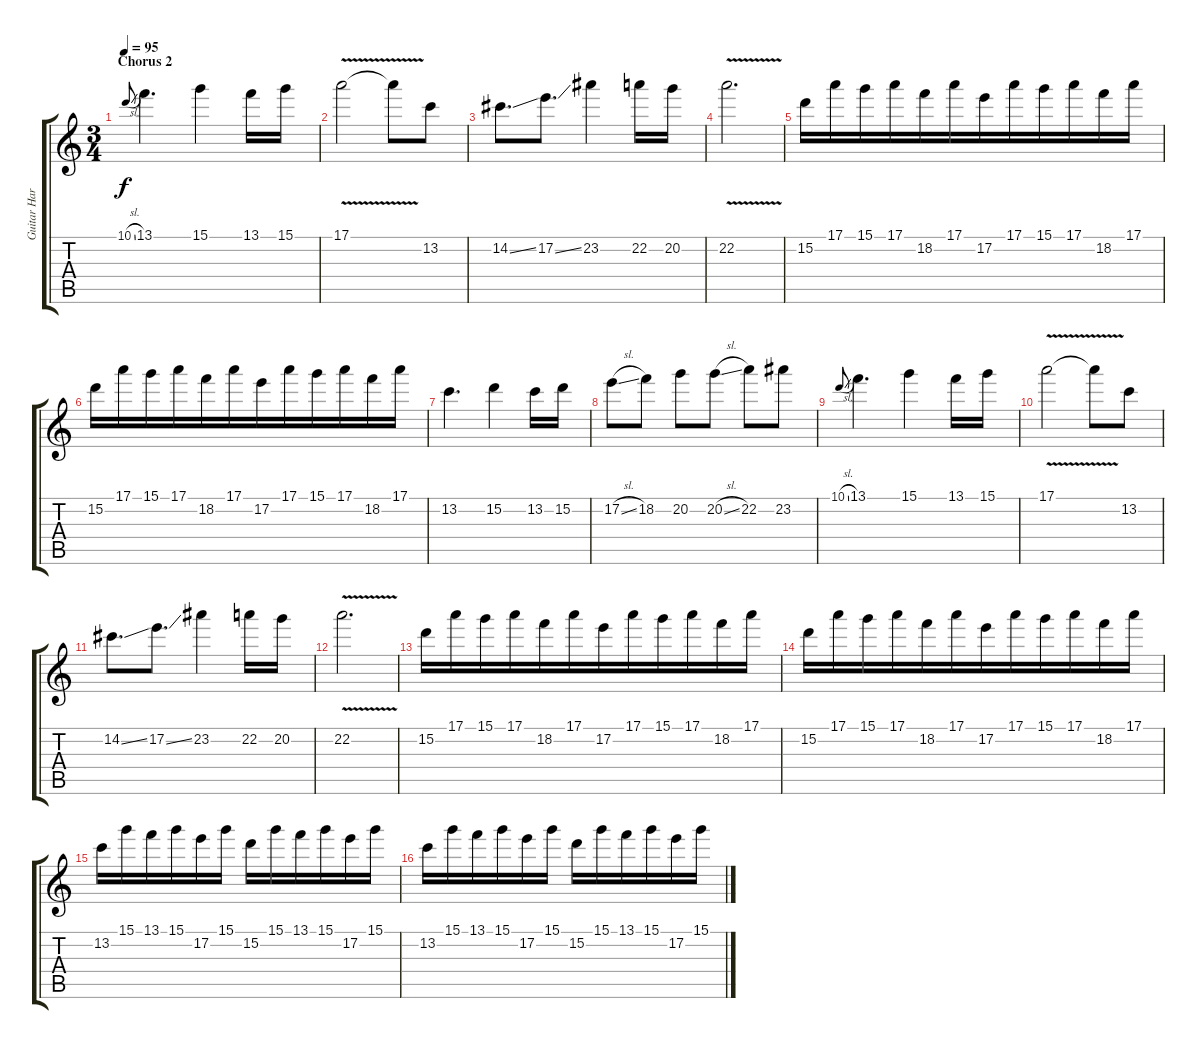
\track ("Guitar Harmony Zacky" "Guitar Har") {instrument distortionguitar}
\staff {score tabs}
\tuning (E4 B3 G3 D3 A2 D2) {hide}
\ts (3 4)
\section ("" "Chorus 2")
\tempo 95
\clef g2
\ks c
10.1{sl}.8{gr onbeat dy f} 13.1.4{d} 15.1.4 13.1.16 15.1.16 |
17.1{v}.2 17.1{t}.8 13.2.8 |
14.2{ss}.8{d} 17.2{ss}.8{d} 23.2.4 22.2.16 20.2.16 |
22.2{v}.2{d} |
15.2.16 17.1.16 15.1.16 17.1.16{beam merge} 18.2.16 17.1.16 17.2.16 17.1.16{beam merge} 15.1.16 17.1.16 18.2.16 17.1.16 |
15.2.16 17.1.16 15.1.16 17.1.16{beam merge} 18.2.16 17.1.16 17.2.16 17.1.16{beam merge} 15.1.16 17.1.16 18.2.16 17.1.16 |
13.2.4{d} 15.2.4 13.2.16 15.2.16 |
17.2{sl}.8 18.2.8 20.2.8 20.2{sl}.8 22.2.8 23.2.8 |
10.1{sl}.8{gr onbeat} 13.1.4{d} 15.1.4 13.1.16 15.1.16 |
17.1{v}.2 17.1{t}.8 13.2.8 |
14.2{ss}.8{d} 17.2{ss}.8{d} 23.2.4 22.2.16 20.2.16 |
22.2{v}.2{d} |
15.2.16 17.1.16 15.1.16 17.1.16{beam merge} 18.2.16 17.1.16 17.2.16 17.1.16{beam merge} 15.1.16 17.1.16 18.2.16 17.1.16 |
15.2.16 17.1.16 15.1.16 17.1.16{beam merge} 18.2.16 17.1.16 17.2.16 17.1.16{beam merge} 15.1.16 17.1.16 18.2.16 17.1.16 |
13.2.16 15.1.16 13.1.16 15.1.16{beam merge} 17.2.16 15.1.16{beam split} 15.2.16 15.1.16{beam merge} 13.1.16 15.1.16{beam merge} 17.2.16 15.1.16 |
13.2.16 15.1.16 13.1.16 15.1.16{beam merge} 17.2.16 15.1.16{beam split} 15.2.16 15.1.16{beam merge} 13.1.16 15.1.16{beam merge} 17.2.16 15.1.16
